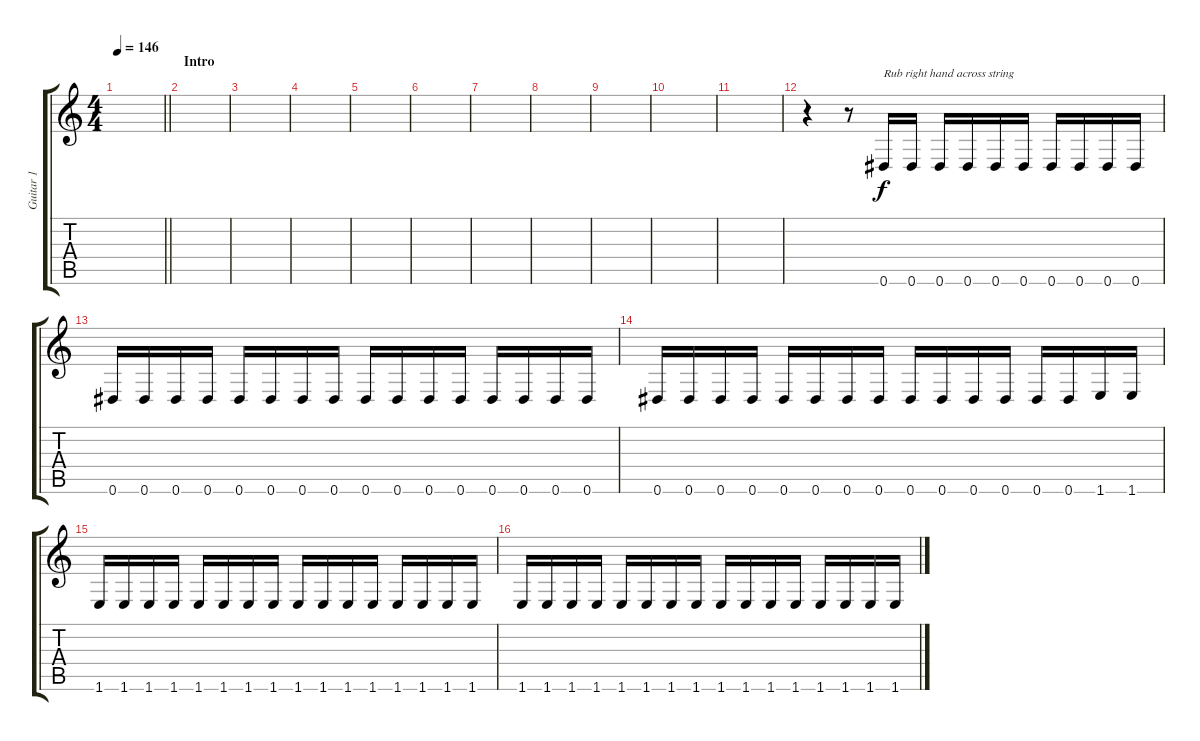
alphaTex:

\track ("Guitar 1" "Guitar 1") {instrument overdrivenguitar}
\staff {score tabs}
\tuning (Eb4 Bb3 Gb3 Db3 Ab2 Eb2) {hide}
\ts (4 4)
\tempo 146
\clef g2
\barLineRight lightlight
\ks c
|
\section ("" "Intro")
|
|
|
|
|
|
|
|
|
|
r.4{volume 13} r.8 0.6.16{txt "Rub right hand across string"} 0.6.16 0.6.16 0.6.16 0.6.16 0.6.16 0.6.16 0.6.16 0.6.16 0.6.16 |
0.6.16 0.6.16 0.6.16 0.6.16 0.6.16 0.6.16 0.6.16 0.6.16 0.6.16 0.6.16 0.6.16 0.6.16 0.6.16 0.6.16 0.6.16 0.6.16 |
0.6.16 0.6.16 0.6.16 0.6.16 0.6.16 0.6.16 0.6.16 0.6.16 0.6.16 0.6.16 0.6.16 0.6.16 0.6.16 0.6.16 1.6.16 1.6.16 |
1.6.16 1.6.16 1.6.16 1.6.16 1.6.16 1.6.16 1.6.16 1.6.16 1.6.16 1.6.16 1.6.16 1.6.16 1.6.16 1.6.16 1.6.16 1.6.16 |
1.6.16 1.6.16 1.6.16 1.6.16 1.6.16 1.6.16 1.6.16 1.6.16 1.6.16 1.6.16 1.6.16 1.6.16 1.6.16 1.6.16 1.6.16 1.6.16
